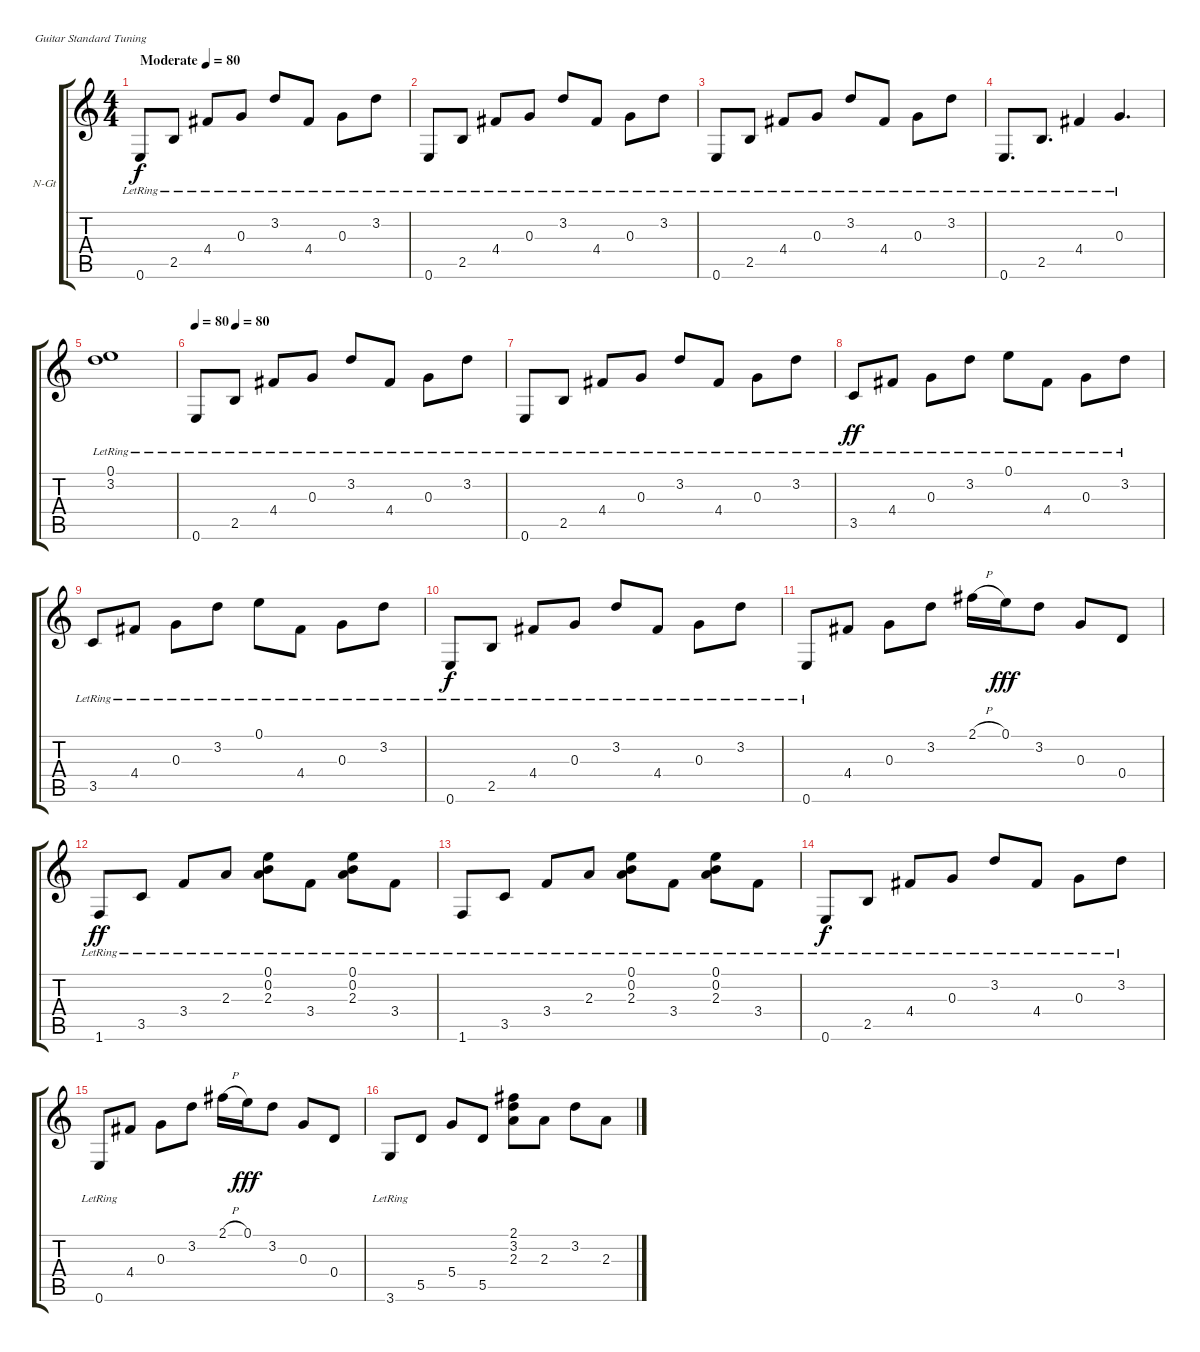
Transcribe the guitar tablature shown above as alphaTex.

\bracketExtendMode groupsimilarinstruments
\firstSystemTrackNameOrientation horizontal
\otherSystemsTrackNameOrientation horizontal
\track ("Guitar" "N-Gt") {instrument acousticguitarnylon}
\staff {score tabs}
\tuning (E4 B3 G3 D3 A2 E2)
\ts (4 4)
\beaming (8 2 2 2 2)
\tempo (80 "Moderate")
\clef g2
\scale
0.487395
\ks c
0.6{lr}.8{dy f instrument acousticguitarnylon} 2.5{lr}.8 4.4{lr}.8 0.3{lr}.8 3.2{lr}.8 4.4{lr}.8 0.3{lr}.8 3.2{lr}.8 |
\scale
0.256303 0.6{lr}.8 2.5{lr}.8 4.4{lr}.8 0.3{lr}.8 3.2{lr}.8 4.4{lr}.8 0.3{lr}.8 3.2{lr}.8 |
\scale
0.256303 0.6{lr}.8 2.5{lr}.8 4.4{lr}.8 0.3{lr}.8 3.2{lr}.8 4.4{lr}.8 0.3{lr}.8 3.2{lr}.8 |
\scale
0.333333 0.6{lr}.8{d} 2.5{lr}.8{d} 4.4{lr}.4 0.3{lr}.4{d} |
\scale
0.333333 (3.2{lr} 0.1).1 |
\tempo 80
\tempo (80 0.13125)
\scale
0.333333 0.6{lr}.8 2.5{lr}.8 4.4{lr}.8 0.3{lr}.8 3.2{lr}.8 4.4{lr}.8 0.3{lr}.8 3.2{lr}.8 |
\scale
0.333333 0.6{lr}.8 2.5{lr}.8 4.4{lr}.8 0.3{lr}.8 3.2{lr}.8 4.4{lr}.8 0.3{lr}.8 3.2{lr}.8 |
\scale
0.333333 3.5{lr}.8{dy ff} 4.4{lr}.8 0.3{lr}.8 3.2{lr}.8 0.1{lr}.8 4.4{lr}.8 0.3{lr}.8 3.2{lr}.8 |
\scale
0.333333 3.5{lr}.8 4.4{lr}.8 0.3{lr}.8 3.2{lr}.8 0.1{lr}.8 4.4{lr}.8 0.3{lr}.8 3.2{lr}.8 |
\scale
0.333333 0.6{lr}.8{dy f} 2.5{lr}.8 4.4{lr}.8 0.3{lr}.8 3.2{lr}.8 4.4{lr}.8 0.3{lr}.8 3.2{lr}.8 |
\scale
0.333333 0.6{lr}.8 4.4.8 0.3.8 3.2.8 2.1{h}.16 0.1.16{dy fff} 3.2.8 0.3.8 0.4.8 |
\scale
0.333333 1.6{lr}.8{dy ff} 3.5{lr}.8 3.4{lr}.8 2.3{lr}.8 (0.1{lr} 0.2{lr} 2.3{lr}).8 3.4{lr}.8 (0.1{lr} 0.2{lr} 2.3{lr}).8 3.4{lr}.8 |
\scale
0.333333 1.6{lr}.8 3.5{lr}.8 3.4{lr}.8 2.3{lr}.8 (0.1{lr} 0.2{lr} 2.3{lr}).8 3.4{lr}.8 (0.1{lr} 0.2{lr} 2.3{lr}).8 3.4{lr}.8 |
\scale
0.333333 0.6{lr}.8{dy f} 2.5{lr}.8 4.4{lr}.8 0.3{lr}.8 3.2{lr}.8 4.4{lr}.8 0.3{lr}.8 3.2{lr}.8 |
\scale
0.333333 0.6{lr}.8 4.4.8 0.3.8 3.2.8 2.1{h}.16 0.1.16{dy fff} 3.2.8 0.3.8 0.4.8 |
\scale
0.333333 3.6{lr}.8 5.5.8 5.4.8 5.5.8 (2.3 3.2 2.1).8 2.3.8 3.2.8 2.3.8
